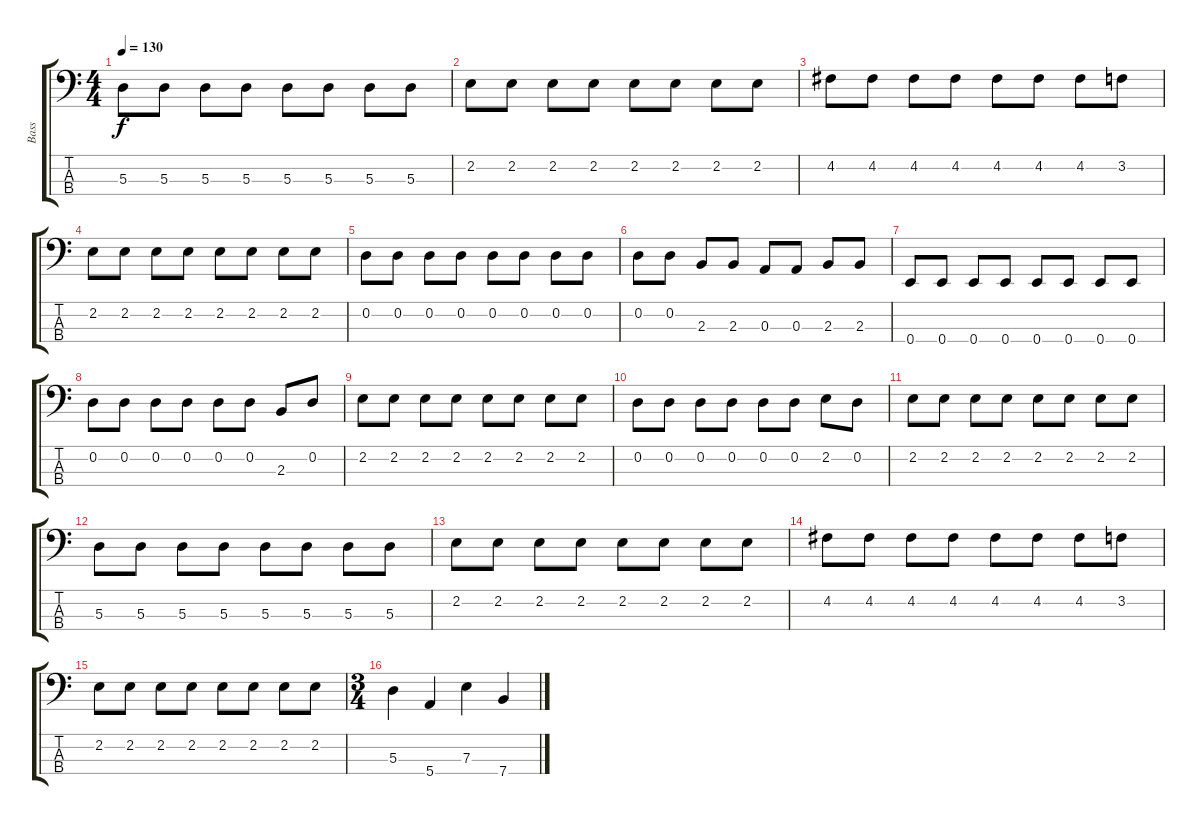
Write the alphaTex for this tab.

\track ("Bass" "Bass") {instrument electricbasspick}
\staff {score tabs}
\tuning (G2 D2 A1 E1) {hide}
\ts (4 4)
\tempo 130
\clef f4
\ks c
5.3.8{dy f} 5.3.8 5.3.8 5.3.8 5.3.8 5.3.8 5.3.8 5.3.8 |
2.2.8 2.2.8 2.2.8 2.2.8 2.2.8 2.2.8 2.2.8 2.2.8 |
4.2.8 4.2.8 4.2.8 4.2.8 4.2.8 4.2.8 4.2.8 3.2.8 |
2.2.8 2.2.8 2.2.8 2.2.8 2.2.8 2.2.8 2.2.8 2.2.8 |
0.2.8 0.2.8 0.2.8 0.2.8 0.2.8 0.2.8 0.2.8 0.2.8 |
0.2.8 0.2.8 2.3.8 2.3.8 0.3.8 0.3.8 2.3.8 2.3.8 |
0.4.8 0.4.8 0.4.8 0.4.8 0.4.8 0.4.8 0.4.8 0.4.8 |
0.2.8 0.2.8 0.2.8 0.2.8 0.2.8 0.2.8 2.3.8 0.2.8 |
2.2.8 2.2.8 2.2.8 2.2.8 2.2.8 2.2.8 2.2.8 2.2.8 |
0.2.8 0.2.8 0.2.8 0.2.8 0.2.8 0.2.8 2.2.8 0.2.8 |
2.2.8 2.2.8 2.2.8 2.2.8 2.2.8 2.2.8 2.2.8 2.2.8 |
5.3.8 5.3.8 5.3.8 5.3.8 5.3.8 5.3.8 5.3.8 5.3.8 |
2.2.8 2.2.8 2.2.8 2.2.8 2.2.8 2.2.8 2.2.8 2.2.8 |
4.2.8 4.2.8 4.2.8 4.2.8 4.2.8 4.2.8 4.2.8 3.2.8 |
2.2.8 2.2.8 2.2.8 2.2.8 2.2.8 2.2.8 2.2.8 2.2.8 |
\ts (3 4)
5.3.4 5.4.4 7.3.4 7.4.4
